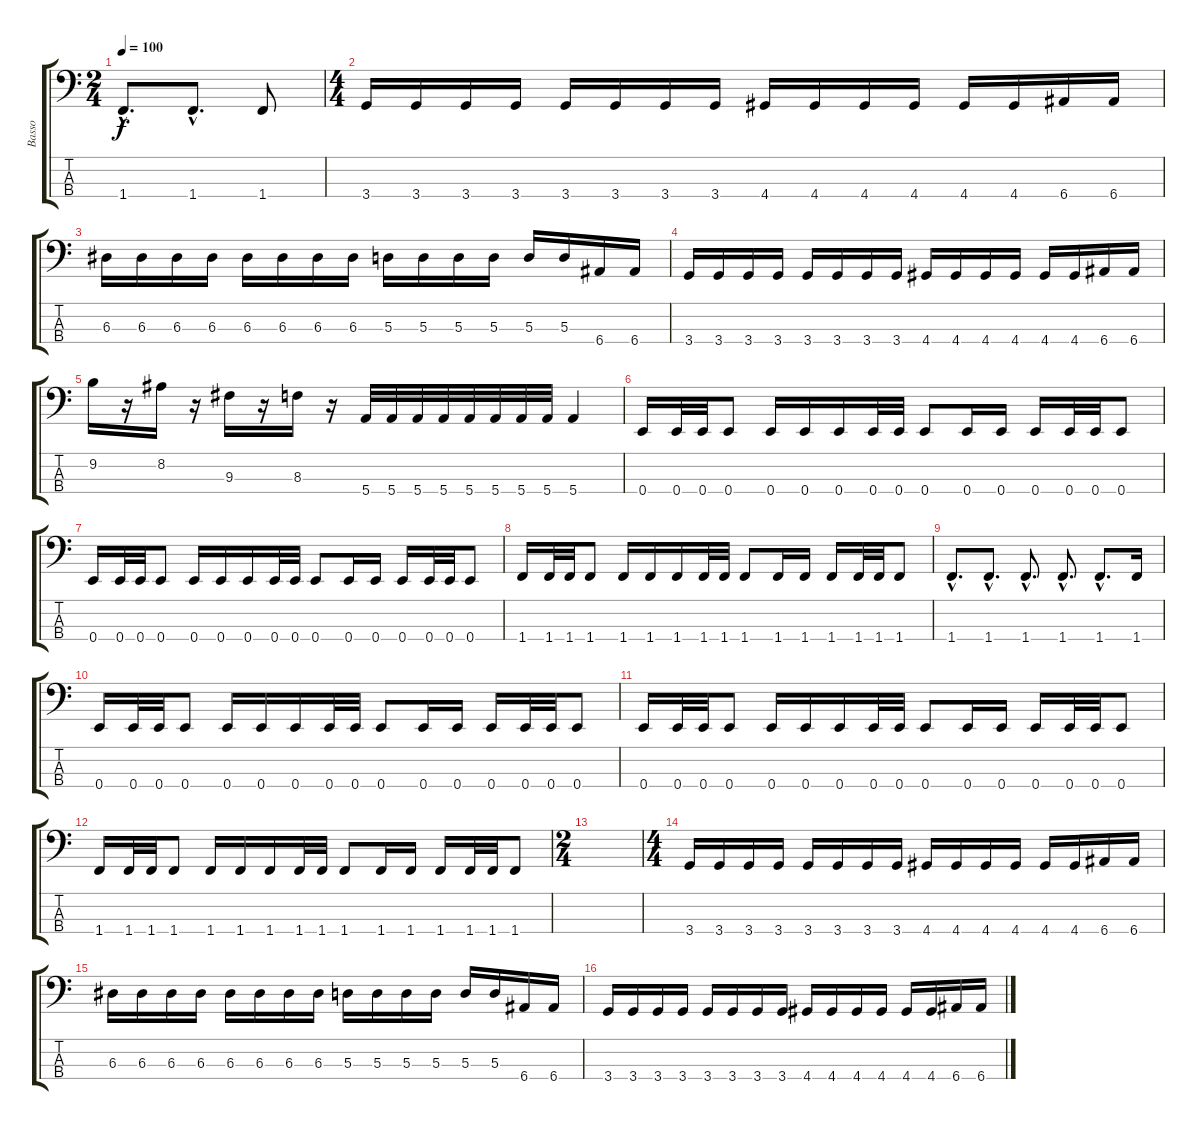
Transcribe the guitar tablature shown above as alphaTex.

\track ("Basso" "Basso") {instrument electricbassfinger}
\staff {score tabs}
\tuning (G2 D2 A1 E1) {hide}
\ts (2 4)
\tempo 100
\clef f4
\ks c
1.4{hac}.8{d dy f} 1.4{hac}.8{d} 1.4.8 |
\ts (4 4)
3.4.16 3.4.16 3.4.16 3.4.16 3.4.16 3.4.16 3.4.16 3.4.16 4.4.16 4.4.16 4.4.16 4.4.16 4.4.16 4.4.16 6.4.16 6.4.16 |
6.3.16 6.3.16 6.3.16 6.3.16 6.3.16 6.3.16 6.3.16 6.3.16 5.3.16 5.3.16 5.3.16 5.3.16 5.3.16 5.3.16 6.4.16 6.4.16 |
3.4.16 3.4.16 3.4.16 3.4.16 3.4.16 3.4.16 3.4.16 3.4.16 4.4.16 4.4.16 4.4.16 4.4.16 4.4.16 4.4.16 6.4.16 6.4.16 |
9.2.16 r.16 8.2.16 r.16 9.3.16 r.16 8.3.16 r.16 5.4.32 5.4.32 5.4.32 5.4.32 5.4.32 5.4.32 5.4.32 5.4.32 5.4.4 |
0.4.16 0.4.32 0.4.32 0.4.8 0.4.16 0.4.16 0.4.16 0.4.32 0.4.32 0.4.8 0.4.16 0.4.16 0.4.16 0.4.32 0.4.32 0.4.8 |
0.4.16 0.4.32 0.4.32 0.4.8 0.4.16 0.4.16 0.4.16 0.4.32 0.4.32 0.4.8 0.4.16 0.4.16 0.4.16 0.4.32 0.4.32 0.4.8 |
1.4.16 1.4.32 1.4.32 1.4.8 1.4.16 1.4.16 1.4.16 1.4.32 1.4.32 1.4.8 1.4.16 1.4.16 1.4.16 1.4.32 1.4.32 1.4.8 |
1.4{hac}.8{d} 1.4{hac}.8{d} 1.4{hac}.8{d} 1.4{hac}.8{d} 1.4{hac}.8{d} 1.4.16 |
0.4.16 0.4.32 0.4.32 0.4.8 0.4.16 0.4.16 0.4.16 0.4.32 0.4.32 0.4.8 0.4.16 0.4.16 0.4.16 0.4.32 0.4.32 0.4.8 |
0.4.16 0.4.32 0.4.32 0.4.8 0.4.16 0.4.16 0.4.16 0.4.32 0.4.32 0.4.8 0.4.16 0.4.16 0.4.16 0.4.32 0.4.32 0.4.8 |
1.4.16 1.4.32 1.4.32 1.4.8 1.4.16 1.4.16 1.4.16 1.4.32 1.4.32 1.4.8 1.4.16 1.4.16 1.4.16 1.4.32 1.4.32 1.4.8 |
\ts (2 4)
|
\ts (4 4)
3.4.16 3.4.16 3.4.16 3.4.16 3.4.16 3.4.16 3.4.16 3.4.16 4.4.16 4.4.16 4.4.16 4.4.16 4.4.16 4.4.16 6.4.16 6.4.16 |
6.3.16 6.3.16 6.3.16 6.3.16 6.3.16 6.3.16 6.3.16 6.3.16 5.3.16 5.3.16 5.3.16 5.3.16 5.3.16 5.3.16 6.4.16 6.4.16 |
3.4.16 3.4.16 3.4.16 3.4.16 3.4.16 3.4.16 3.4.16 3.4.16 4.4.16 4.4.16 4.4.16 4.4.16 4.4.16 4.4.16 6.4.16 6.4.16
